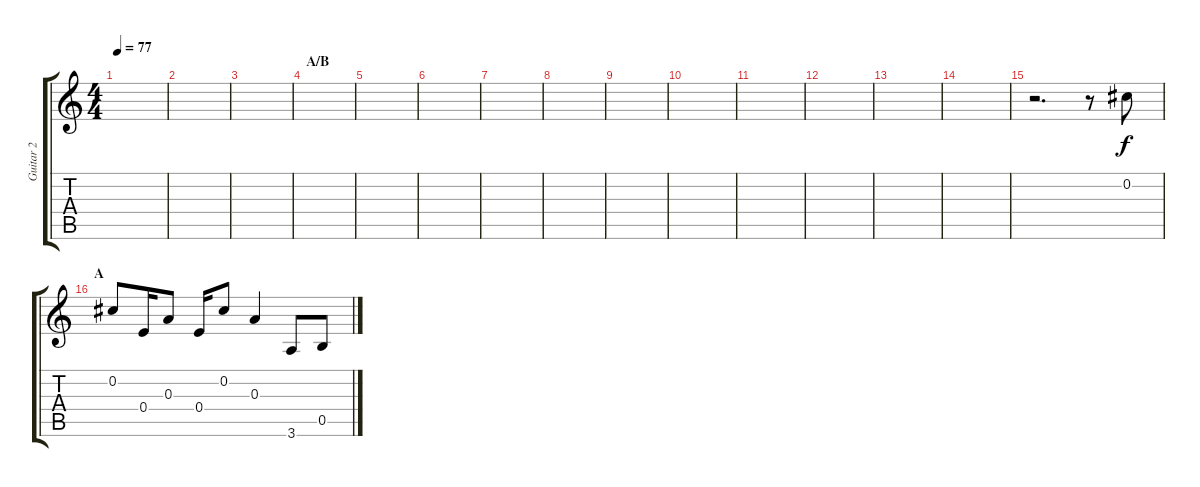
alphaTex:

\track ("Guitar 2" "Guitar 2") {instrument acousticguitarsteel}
\staff {score tabs}
\tuning (Gb4 Db4 A3 E3 B2 Gb2) {hide}
\ts (4 4)
\tempo 77
\clef g2
\ks c
|
|
|
\section ("" "A/B")
|
|
|
|
|
|
|
|
|
|
|
r.2{d} r.8 0.2.8 |
\section ("" "A")
0.2.8 0.4.16 0.3.8 0.4.16 0.2.8 0.3.4 3.6.8 0.5.8
